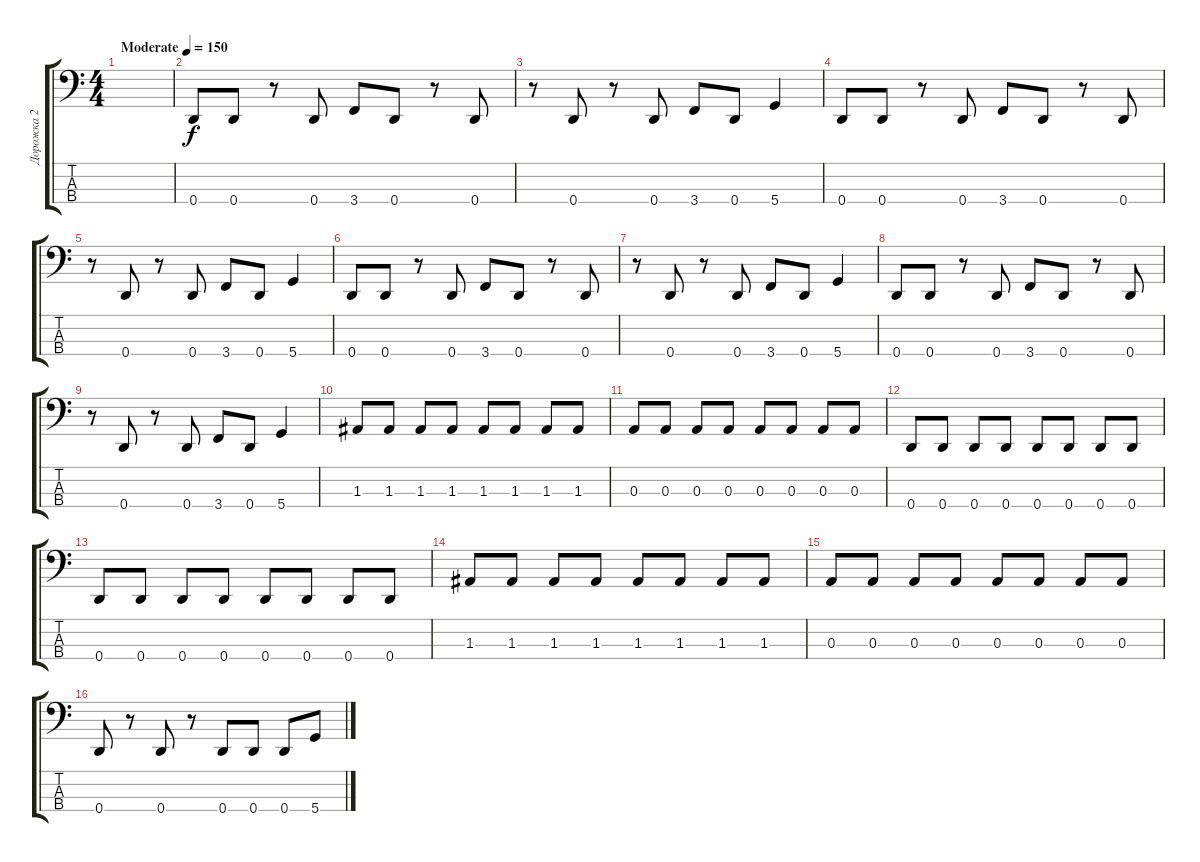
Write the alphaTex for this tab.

\track ("Дорожка 2" "Дорожка 2") {instrument electricbassfinger}
\staff {score tabs}
\tuning (G2 D2 A1 D1) {hide}
\ts (4 4)
\tempo (150 "Moderate")
\clef f4
\ks c
|
0.4.8 0.4.8 r.8 0.4.8 3.4.8 0.4.8 r.8 0.4.8 |
r.8 0.4.8 r.8 0.4.8 3.4.8 0.4.8 5.4.4 |
0.4.8 0.4.8 r.8 0.4.8 3.4.8 0.4.8 r.8 0.4.8 |
r.8 0.4.8 r.8 0.4.8 3.4.8 0.4.8 5.4.4 |
0.4.8 0.4.8 r.8 0.4.8 3.4.8 0.4.8 r.8 0.4.8 |
r.8 0.4.8 r.8 0.4.8 3.4.8 0.4.8 5.4.4 |
0.4.8 0.4.8 r.8 0.4.8 3.4.8 0.4.8 r.8 0.4.8 |
r.8 0.4.8 r.8 0.4.8 3.4.8 0.4.8 5.4.4 |
1.3.8 1.3.8 1.3.8 1.3.8 1.3.8 1.3.8 1.3.8 1.3.8 |
0.3.8 0.3.8 0.3.8 0.3.8 0.3.8 0.3.8 0.3.8 0.3.8 |
0.4.8 0.4.8 0.4.8 0.4.8 0.4.8 0.4.8 0.4.8 0.4.8 |
0.4.8 0.4.8 0.4.8 0.4.8 0.4.8 0.4.8 0.4.8 0.4.8 |
1.3.8 1.3.8 1.3.8 1.3.8 1.3.8 1.3.8 1.3.8 1.3.8 |
0.3.8 0.3.8 0.3.8 0.3.8 0.3.8 0.3.8 0.3.8 0.3.8 |
0.4.8 r.8 0.4.8 r.8 0.4.8 0.4.8 0.4.8 5.4.8
